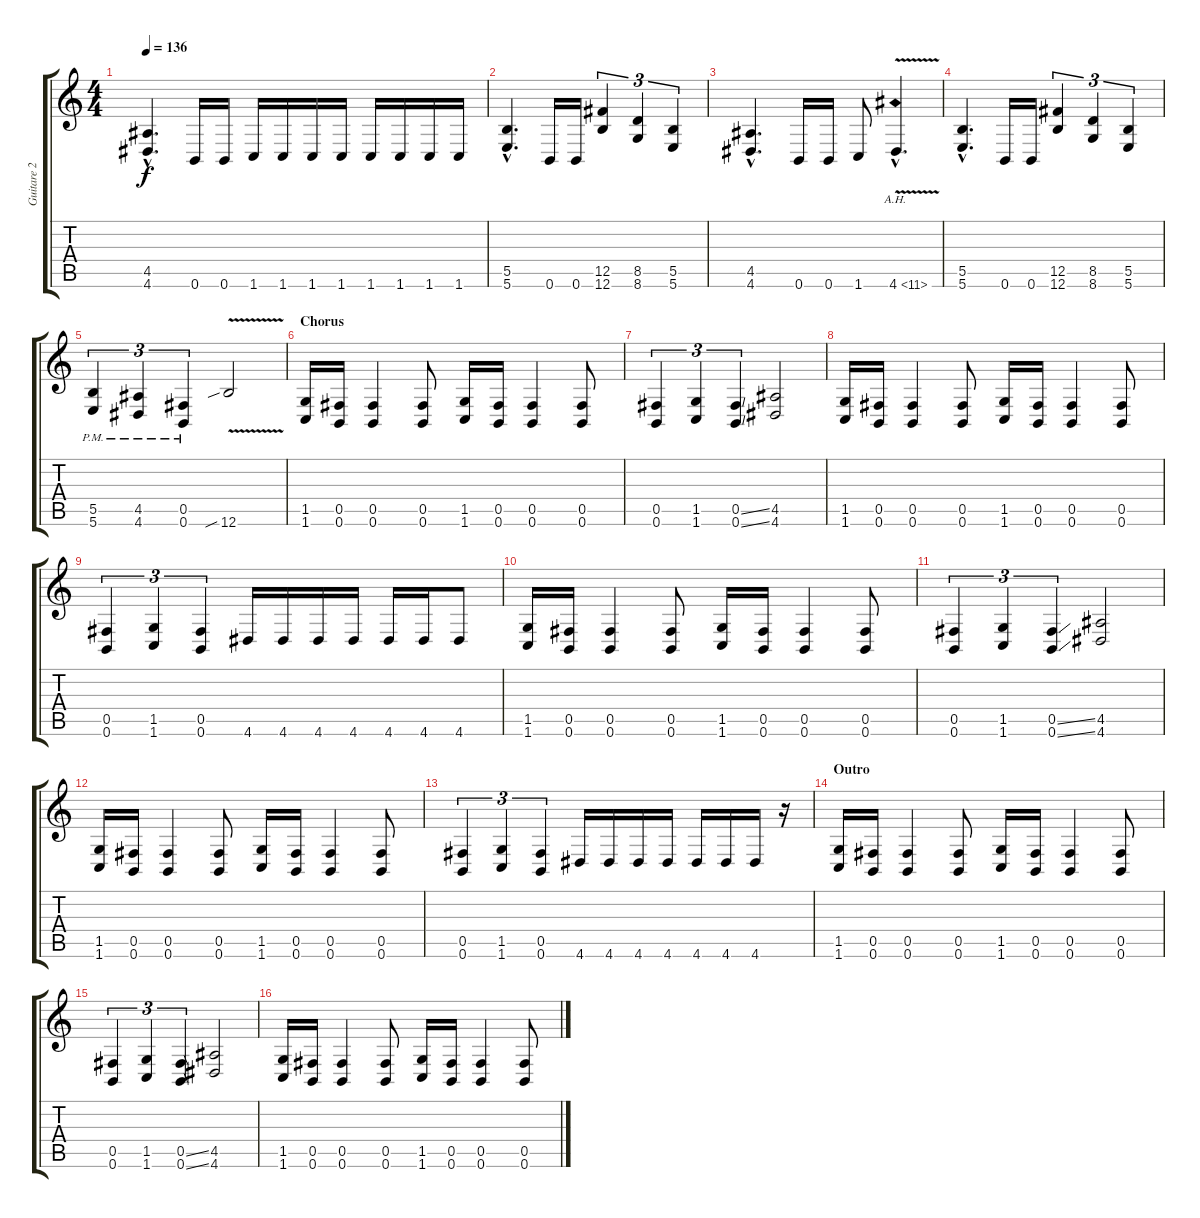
\track ("Guitare 2" "Guitare 2") {instrument distortionguitar}
\staff {score tabs}
\tuning (Db4 Ab3 E3 B2 Gb2 B1) {hide}
\ts (4 4)
\tempo 136
\clef g2
\ks c
(4.5{hac} 4.6{hac}).4{d dy f} 0.6.16 0.6.16 1.6.16 1.6.16 1.6.16 1.6.16 1.6.16 1.6.16 1.6.16 1.6.16 |
(5.5{hac} 5.6{hac}).4{d} 0.6.16 0.6.16 (12.5 12.6).4{tu (3 2)} (8.5 8.6).4{tu (3 2)} (5.5 5.6).4{tu (3 2)} |
(4.5{hac} 4.6{hac}).4{d} 0.6.16 0.6.16 1.6.8 4.6{ah 7 v hac}.4{d} |
(5.5{hac} 5.6{hac}).4{d} 0.6.16 0.6.16 (12.5 12.6).4{tu (3 2)} (8.5 8.6).4{tu (3 2)} (5.5 5.6).4{tu (3 2)} |
(5.5{pm} 5.6{pm}).4{tu (3 2)} (4.5{pm} 4.6{pm}).4{tu (3 2)} (0.5{pm} 0.6).4{tu (3 2)} 12.6{v sib}.2 |
\section ("" "Chorus")
(1.5 1.6).16 (0.5 0.6).16 (0.5 0.6).4 (0.5 0.6).8 (1.5 1.6).16 (0.5 0.6).16 (0.5 0.6).4 (0.5 0.6).8 |
(0.5 0.6).4{tu (3 2)} (1.5 1.6).4{tu (3 2)} (0.5{ss} 0.6{ss}).4{tu (3 2)} (4.5 4.6).2 |
(1.5 1.6).16 (0.5 0.6).16 (0.5 0.6).4 (0.5 0.6).8 (1.5 1.6).16 (0.5 0.6).16 (0.5 0.6).4 (0.5 0.6).8 |
(0.5 0.6).4{tu (3 2)} (1.5 1.6).4{tu (3 2)} (0.5 0.6).4{tu (3 2)} 4.6.16 4.6.16 4.6.16 4.6.16 4.6.16 4.6.16 4.6.8 |
(1.5 1.6).16 (0.5 0.6).16 (0.5 0.6).4 (0.5 0.6).8 (1.5 1.6).16 (0.5 0.6).16 (0.5 0.6).4 (0.5 0.6).8 |
(0.5 0.6).4{tu (3 2)} (1.5 1.6).4{tu (3 2)} (0.5{ss} 0.6{ss}).4{tu (3 2)} (4.5 4.6).2 |
(1.5 1.6).16 (0.5 0.6).16 (0.5 0.6).4 (0.5 0.6).8 (1.5 1.6).16 (0.5 0.6).16 (0.5 0.6).4 (0.5 0.6).8 |
(0.5 0.6).4{tu (3 2)} (1.5 1.6).4{tu (3 2)} (0.5 0.6).4{tu (3 2)} 4.6.16 4.6.16 4.6.16 4.6.16 4.6.16 4.6.16 4.6.16 r.16 |
\section ("" "Outro")
(1.5 1.6).16 (0.5 0.6).16 (0.5 0.6).4 (0.5 0.6).8 (1.5 1.6).16 (0.5 0.6).16 (0.5 0.6).4 (0.5 0.6).8 |
(0.5 0.6).4{tu (3 2)} (1.5 1.6).4{tu (3 2)} (0.5{ss} 0.6{ss}).4{tu (3 2)} (4.5 4.6).2 |
(1.5 1.6).16 (0.5 0.6).16 (0.5 0.6).4 (0.5 0.6).8 (1.5 1.6).16 (0.5 0.6).16 (0.5 0.6).4 (0.5 0.6).8
